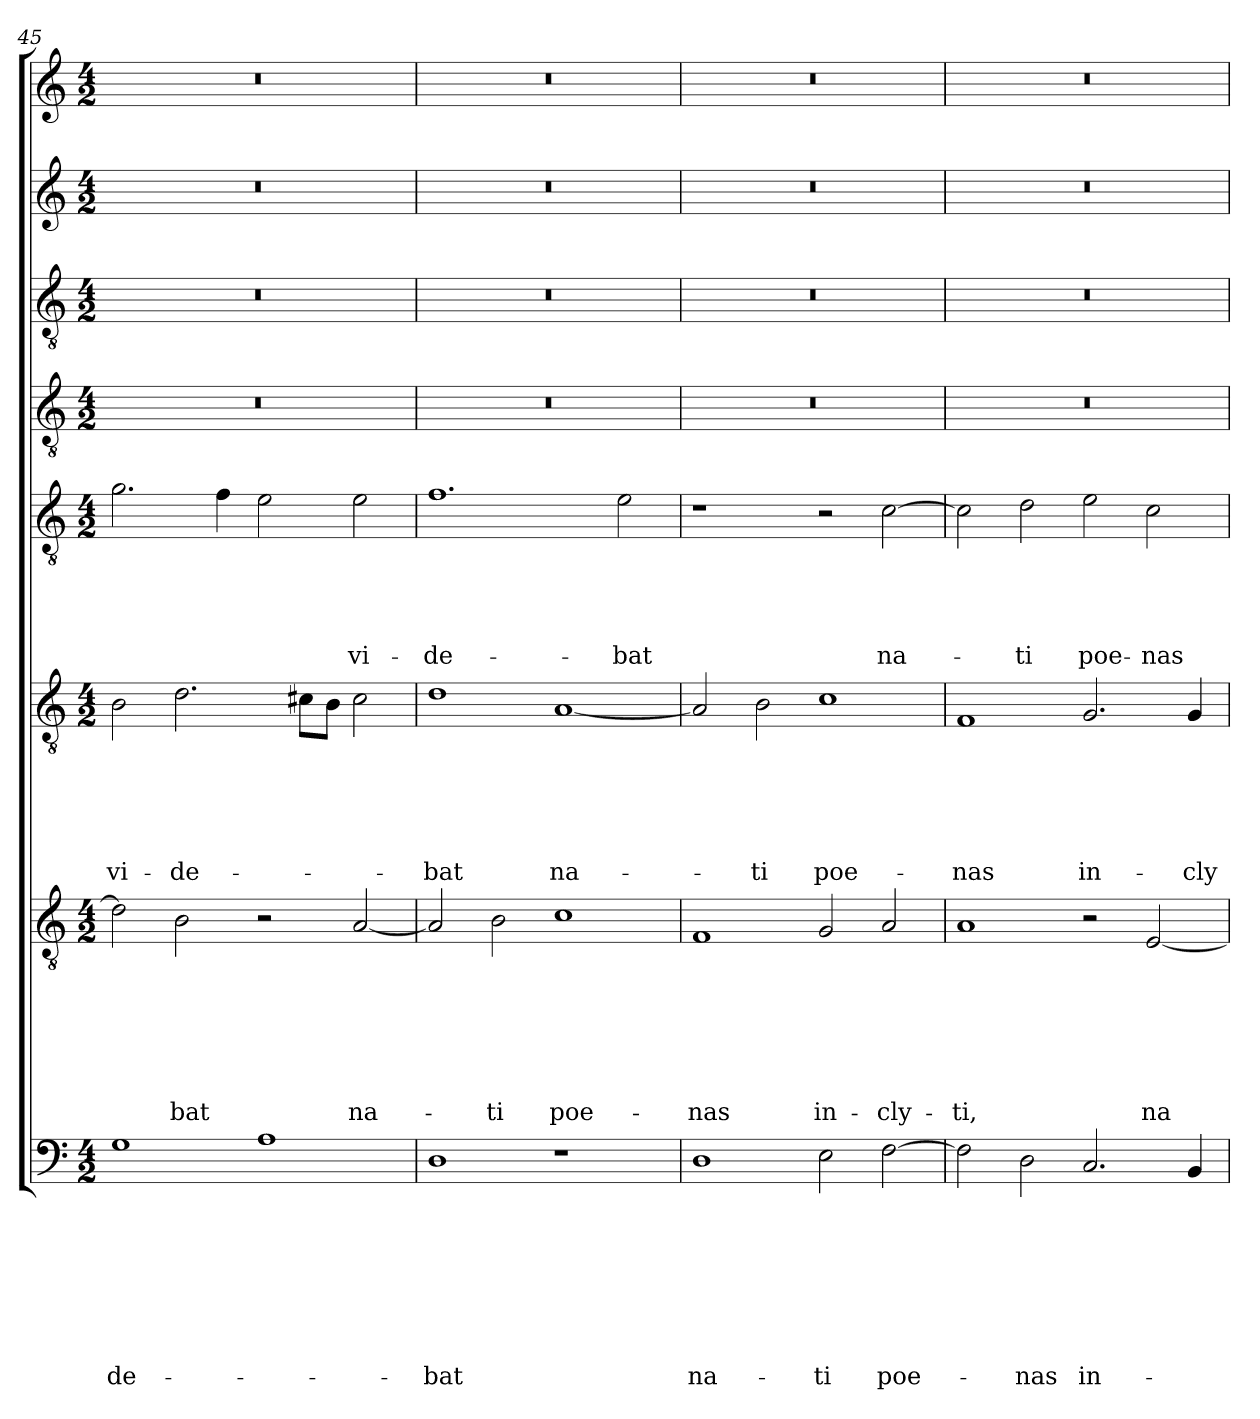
**kern	**text	**text	**text	**text	**text	**text	**text	**text	**kern	**text	**text	**text	**text	**text	**text	**text	**kern	**text	**text	**text	**text	**text	**text	**kern	**text	**text	**text	**text	**text	**kern	**kern	**kern	**kern
*part8	*part8	*part8	*part8	*part8	*part8	*part8	*part8	*part8	*part7	*part7	*part7	*part7	*part7	*part7	*part7	*part7	*part6	*part6	*part6	*part6	*part6	*part6	*part6	*part5	*part5	*part5	*part5	*part5	*part5	*part4	*part3	*part2	*part1
*staff8	*staff8	*staff8	*staff8	*staff8	*staff8	*staff8	*staff8	*staff8	*staff7	*staff7	*staff7	*staff7	*staff7	*staff7	*staff7	*staff7	*staff6	*staff6	*staff6	*staff6	*staff6	*staff6	*staff6	*staff5	*staff5	*staff5	*staff5	*staff5	*staff5	*staff4	*staff3	*staff2	*staff1
*clefF4	*	*	*	*	*	*	*	*	*clefGv2	*	*	*	*	*	*	*	*clefGv2	*	*	*	*	*	*	*clefGv2	*	*	*	*	*	*clefGv2	*clefGv2	*clefG2	*clefG2
*k[]	*	*	*	*	*	*	*	*	*k[]	*	*	*	*	*	*	*	*k[]	*	*	*	*	*	*	*k[]	*	*	*	*	*	*k[]	*k[]	*k[]	*k[]
*a:	*	*	*	*	*	*	*	*	*a:	*	*	*	*	*	*	*	*a:	*	*	*	*	*	*	*a:	*	*	*	*	*	*a:	*a:	*a:	*a:
*M4/2	*	*	*	*	*	*	*	*	*M4/2	*	*	*	*	*	*	*	*M4/2	*	*	*	*	*	*	*M4/2	*	*	*	*	*	*M4/2	*M4/2	*M4/2	*M4/2
=45	=45	=45	=45	=45	=45	=45	=45	=45	=45	=45	=45	=45	=45	=45	=45	=45	=45	=45	=45	=45	=45	=45	=45	=45	=45	=45	=45	=45	=45	=45	=45	=45	=45
!	!	!	!	!	!	!	!	!LO:LY:b	!	!	!	!	!	!	!	!	!	!	!	!	!	!	!LO:LY:b	!	!	!	!	!	!	!	!	!	!
1G	.	.	.	.	.	.	.	-de-	2d\]	.	.	.	.	.	.	.	2B\	.	.	.	.	.	vi-	2.g\	.	.	.	.	.	0r	0r	0r	0r
!	!	!	!	!	!	!	!	!	!	!	!	!	!	!	!	!LO:LY:b	!	!	!	!	!	!	!LO:LY:b	!	!	!	!	!	!	!	!	!	!
.	.	.	.	.	.	.	.	.	2B\	.	.	.	.	.	.	-bat	2.d\	.	.	.	.	.	-de-	.	.	.	.	.	.	.	.	.	.
.	.	.	.	.	.	.	.	.	.	.	.	.	.	.	.	.	.	.	.	.	.	.	.	4f\	.	.	.	.	.	.	.	.	.
1A	.	.	.	.	.	.	.	.	2r	.	.	.	.	.	.	.	.	.	.	.	.	.	.	2e\	.	.	.	.	.	.	.	.	.
.	.	.	.	.	.	.	.	.	.	.	.	.	.	.	.	.	8c#X\L	.	.	.	.	.	.	.	.	.	.	.	.	.	.	.	.
.	.	.	.	.	.	.	.	.	.	.	.	.	.	.	.	.	8B\J	.	.	.	.	.	.	.	.	.	.	.	.	.	.	.	.
!	!	!	!	!	!	!	!	!	!	!	!	!	!	!	!	!LO:LY:b	!	!	!	!	!	!	!	!	!	!	!	!	!LO:LY:b	!	!	!	!
.	.	.	.	.	.	.	.	.	[2A/	.	.	.	.	.	.	na-	2c#\	.	.	.	.	.	.	2e\	.	.	.	.	vi-	.	.	.	.
=46	=46	=46	=46	=46	=46	=46	=46	=46	=46	=46	=46	=46	=46	=46	=46	=46	=46	=46	=46	=46	=46	=46	=46	=46	=46	=46	=46	=46	=46	=46	=46	=46	=46
!	!	!	!	!	!	!	!	!LO:LY:b	!	!	!	!	!	!	!	!	!	!	!	!	!	!	!LO:LY:b	!	!	!	!	!	!LO:LY:b	!	!	!	!
1D	.	.	.	.	.	.	.	-bat	2A/]	.	.	.	.	.	.	.	1d	.	.	.	.	.	-bat	1.f	.	.	.	.	-de-	0r	0r	0r	0r
!	!	!	!	!	!	!	!	!	!	!	!	!	!	!	!	!LO:LY:b	!	!	!	!	!	!	!	!	!	!	!	!	!	!	!	!	!
.	.	.	.	.	.	.	.	.	2B\	.	.	.	.	.	.	-ti	.	.	.	.	.	.	.	.	.	.	.	.	.	.	.	.	.
!	!	!	!	!	!	!	!	!	!	!	!	!	!	!	!	!LO:LY:b	!	!	!	!	!	!	!LO:LY:b	!	!	!	!	!	!	!	!	!	!
1r	.	.	.	.	.	.	.	.	1c	.	.	.	.	.	.	poe-	[1A	.	.	.	.	.	na-	.	.	.	.	.	.	.	.	.	.
!	!	!	!	!	!	!	!	!	!	!	!	!	!	!	!	!	!	!	!	!	!	!	!	!	!	!	!	!	!LO:LY:b	!	!	!	!
.	.	.	.	.	.	.	.	.	.	.	.	.	.	.	.	.	.	.	.	.	.	.	.	2e\	.	.	.	.	-bat	.	.	.	.
=47	=47	=47	=47	=47	=47	=47	=47	=47	=47	=47	=47	=47	=47	=47	=47	=47	=47	=47	=47	=47	=47	=47	=47	=47	=47	=47	=47	=47	=47	=47	=47	=47	=47
!	!	!	!	!	!	!	!	!LO:LY:b	!	!	!	!	!	!	!	!LO:LY:b	!	!	!	!	!	!	!	!	!	!	!	!	!	!	!	!	!
1D	.	.	.	.	.	.	.	na-	1F	.	.	.	.	.	.	-nas	2A/]	.	.	.	.	.	.	1r	.	.	.	.	.	0r	0r	0r	0r
!	!	!	!	!	!	!	!	!	!	!	!	!	!	!	!	!	!	!	!	!	!	!	!LO:LY:b	!	!	!	!	!	!	!	!	!	!
.	.	.	.	.	.	.	.	.	.	.	.	.	.	.	.	.	2B\	.	.	.	.	.	-ti	.	.	.	.	.	.	.	.	.	.
!	!	!	!	!	!	!	!	!LO:LY:b	!	!	!	!	!	!	!	!LO:LY:b	!	!	!	!	!	!	!LO:LY:b	!	!	!	!	!	!	!	!	!	!
2E\	.	.	.	.	.	.	.	-ti	2G/	.	.	.	.	.	.	in-	1c	.	.	.	.	.	poe-	2r	.	.	.	.	.	.	.	.	.
!	!	!	!	!	!	!	!	!LO:LY:b	!	!	!	!	!	!	!	!LO:LY:b	!	!	!	!	!	!	!	!	!	!	!	!	!LO:LY:b	!	!	!	!
[2F\	.	.	.	.	.	.	.	poe-	2A/	.	.	.	.	.	.	-cly-	.	.	.	.	.	.	.	[2c\	.	.	.	.	na-	.	.	.	.
=48	=48	=48	=48	=48	=48	=48	=48	=48	=48	=48	=48	=48	=48	=48	=48	=48	=48	=48	=48	=48	=48	=48	=48	=48	=48	=48	=48	=48	=48	=48	=48	=48	=48
!	!	!	!	!	!	!	!	!	!	!	!	!	!	!	!	!LO:LY:b	!	!	!	!	!	!	!LO:LY:b	!	!	!	!	!	!	!	!	!	!
2F\]	.	.	.	.	.	.	.	.	1A	.	.	.	.	.	.	-ti,	1F	.	.	.	.	.	-nas	2c\]	.	.	.	.	.	0r	0r	0r	0r
!	!	!	!	!	!	!	!	!LO:LY:b	!	!	!	!	!	!	!	!	!	!	!	!	!	!	!	!	!	!	!	!	!LO:LY:b	!	!	!	!
2D\	.	.	.	.	.	.	.	-nas	.	.	.	.	.	.	.	.	.	.	.	.	.	.	.	2d\	.	.	.	.	-ti	.	.	.	.
!	!	!	!	!	!	!	!	!LO:LY:b	!	!	!	!	!	!	!	!	!	!	!	!	!	!	!LO:LY:b	!	!	!	!	!	!LO:LY:b	!	!	!	!
2.C/	.	.	.	.	.	.	.	in-	2r	.	.	.	.	.	.	.	2.G/	.	.	.	.	.	in-	2e\	.	.	.	.	poe-	.	.	.	.
!	!	!	!	!	!	!	!	!	!	!	!	!	!	!	!	!LO:LY:b	!	!	!	!	!	!	!	!	!	!	!	!	!LO:LY:b	!	!	!	!
.	.	.	.	.	.	.	.	.	[2E/	.	.	.	.	.	.	na-	.	.	.	.	.	.	.	2c\	.	.	.	.	-nas	.	.	.	.
!	!	!	!	!	!	!	!	!	!	!	!	!	!	!	!	!	!	!	!	!	!	!	!LO:LY:b	!	!	!	!	!	!	!	!	!	!
4BB/	.	.	.	.	.	.	.	.	.	.	.	.	.	.	.	.	4G/	.	.	.	.	.	-cly-	.	.	.	.	.	.	.	.	.	.
=	=	=	=	=	=	=	=	=	=	=	=	=	=	=	=	=	=	=	=	=	=	=	=	=	=	=	=	=	=	=	=	=	=
*-	*-	*-	*-	*-	*-	*-	*-	*-	*-	*-	*-	*-	*-	*-	*-	*-	*-	*-	*-	*-	*-	*-	*-	*-	*-	*-	*-	*-	*-	*-	*-	*-	*-
